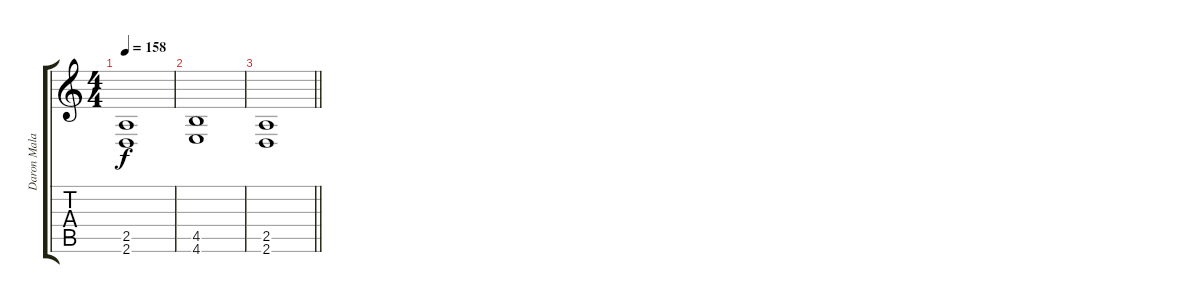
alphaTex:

\track ("Daron Malakian (guitar dist.)" "Daron Mala") {instrument distortionguitar}
\staff {score tabs}
\tuning (D4 A3 F3 C3 G2 C2) {hide}
\ts (4 4)
\tempo 158
\clef g2
\ks c
(2.5 2.6).1{dy f} |
(4.5 4.6).1 |
\barLineRight lightlight
(2.5 2.6).1
